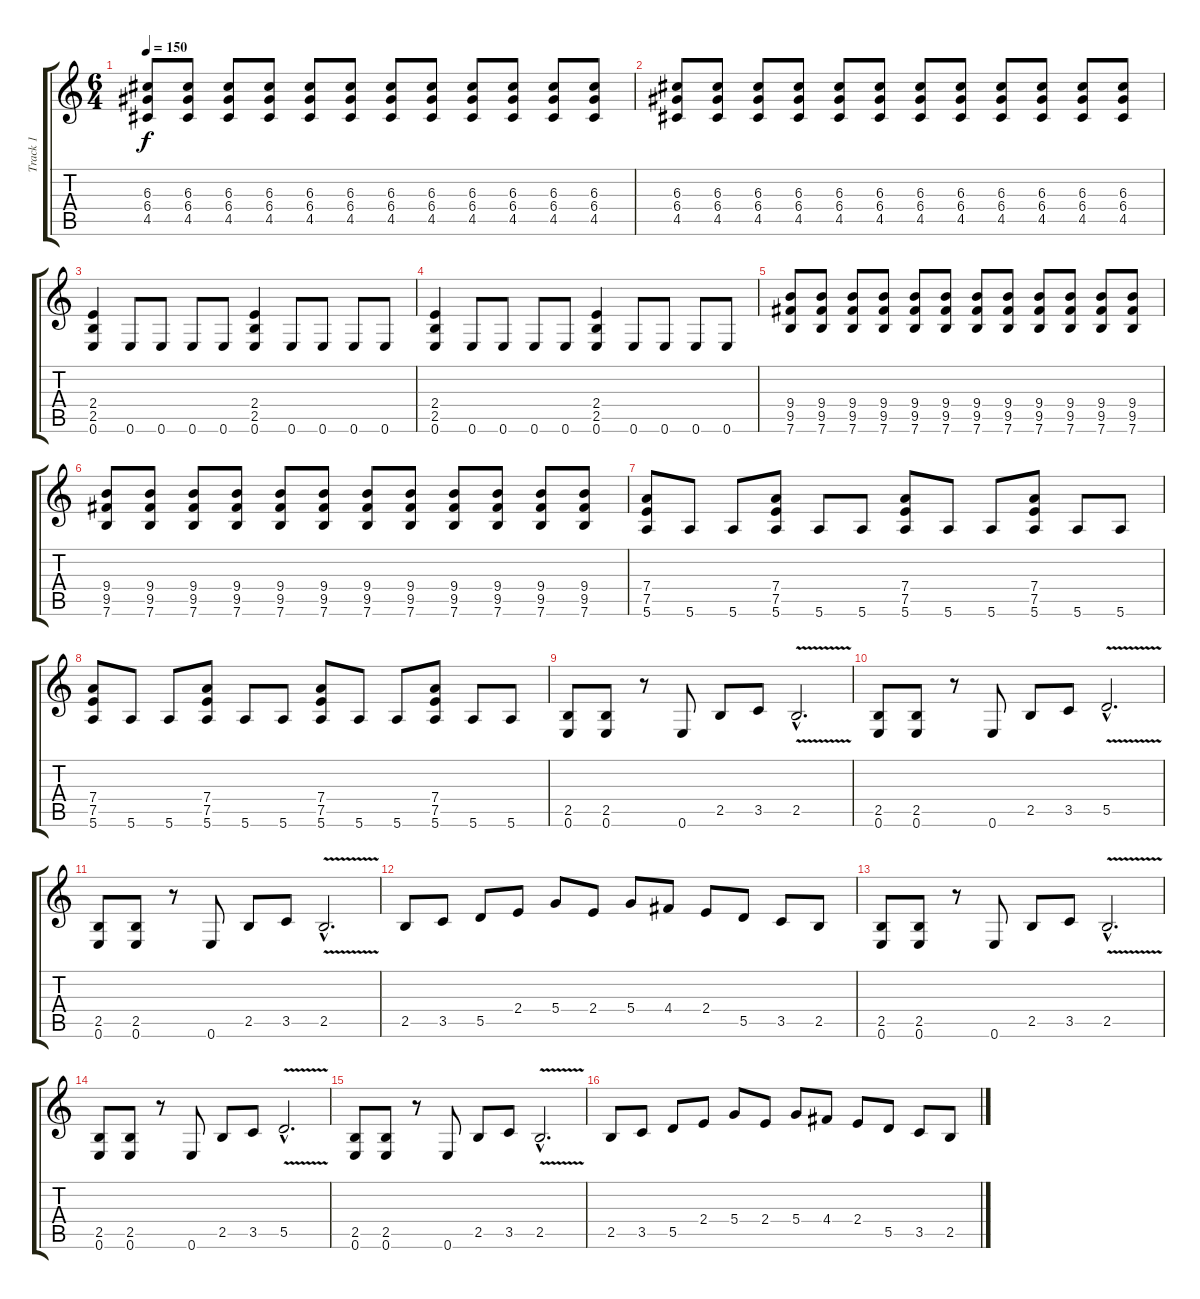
\track ("Track 1" "Track 1") {instrument overdrivenguitar}
\staff {score tabs}
\tuning (E4 B3 G3 D3 A2 E2) {hide}
\ts (6 4)
\tempo 150
\clef g2
\ks c
(6.3 6.4 4.5).8{dy f} (6.3 6.4 4.5).8 (6.3 6.4 4.5).8 (6.3 6.4 4.5).8 (6.3 6.4 4.5).8 (6.3 6.4 4.5).8 (6.3 6.4 4.5).8 (6.3 6.4 4.5).8 (6.3 6.4 4.5).8 (6.3 6.4 4.5).8 (6.3 6.4 4.5).8 (6.3 6.4 4.5).8 |
(6.3 6.4 4.5).8 (6.3 6.4 4.5).8 (6.3 6.4 4.5).8 (6.3 6.4 4.5).8 (6.3 6.4 4.5).8 (6.3 6.4 4.5).8 (6.3 6.4 4.5).8 (6.3 6.4 4.5).8 (6.3 6.4 4.5).8 (6.3 6.4 4.5).8 (6.3 6.4 4.5).8 (6.3 6.4 4.5).8 |
(2.4 2.5 0.6).4 0.6.8 0.6.8 0.6.8 0.6.8 (2.4 2.5 0.6).4 0.6.8 0.6.8 0.6.8 0.6.8 |
(2.4 2.5 0.6).4 0.6.8 0.6.8 0.6.8 0.6.8 (2.4 2.5 0.6).4 0.6.8 0.6.8 0.6.8 0.6.8 |
(9.4 9.5 7.6).8 (9.4 9.5 7.6).8 (9.4 9.5 7.6).8 (9.4 9.5 7.6).8 (9.4 9.5 7.6).8 (9.4 9.5 7.6).8 (9.4 9.5 7.6).8 (9.4 9.5 7.6).8 (9.4 9.5 7.6).8 (9.4 9.5 7.6).8 (9.4 9.5 7.6).8 (9.4 9.5 7.6).8 |
(9.4 9.5 7.6).8 (9.4 9.5 7.6).8 (9.4 9.5 7.6).8 (9.4 9.5 7.6).8 (9.4 9.5 7.6).8 (9.4 9.5 7.6).8 (9.4 9.5 7.6).8 (9.4 9.5 7.6).8 (9.4 9.5 7.6).8 (9.4 9.5 7.6).8 (9.4 9.5 7.6).8 (9.4 9.5 7.6).8 |
(7.4 7.5 5.6).8 5.6.8 5.6.8 (7.4 7.5 5.6).8 5.6.8 5.6.8 (7.4 7.5 5.6).8 5.6.8 5.6.8 (7.4 7.5 5.6).8 5.6.8 5.6.8 |
(7.4 7.5 5.6).8 5.6.8 5.6.8 (7.4 7.5 5.6).8 5.6.8 5.6.8 (7.4 7.5 5.6).8 5.6.8 5.6.8 (7.4 7.5 5.6).8 5.6.8 5.6.8 |
(2.5 0.6).8{instrument electricguitarmuted} (2.5 0.6).8 r.8 0.6.8 2.5.8{instrument overdrivenguitar} 3.5.8 2.5{v hac}.2{d} |
(2.5 0.6).8{instrument electricguitarmuted} (2.5 0.6).8 r.8 0.6.8{instrument overdrivenguitar} 2.5.8 3.5.8 5.5{v hac}.2{d} |
(2.5 0.6).8{instrument electricguitarmuted} (2.5 0.6).8 r.8 0.6.8 2.5.8{instrument overdrivenguitar} 3.5.8 2.5{v hac}.2{d} |
2.5.8 3.5.8 5.5.8 2.4.8 5.4.8 2.4.8 5.4.8 4.4.8 2.4.8 5.5.8 3.5.8 2.5.8 |
(2.5 0.6).8{instrument electricguitarmuted} (2.5 0.6).8 r.8 0.6.8 2.5.8{instrument overdrivenguitar} 3.5.8 2.5{v hac}.2{d} |
(2.5 0.6).8{instrument electricguitarmuted} (2.5 0.6).8 r.8 0.6.8{instrument overdrivenguitar} 2.5.8 3.5.8 5.5{v hac}.2{d} |
(2.5 0.6).8{instrument electricguitarmuted} (2.5 0.6).8 r.8 0.6.8 2.5.8{instrument overdrivenguitar} 3.5.8 2.5{v hac}.2{d} |
2.5.8 3.5.8 5.5.8 2.4.8 5.4.8 2.4.8 5.4.8 4.4.8 2.4.8 5.5.8 3.5.8 2.5.8
